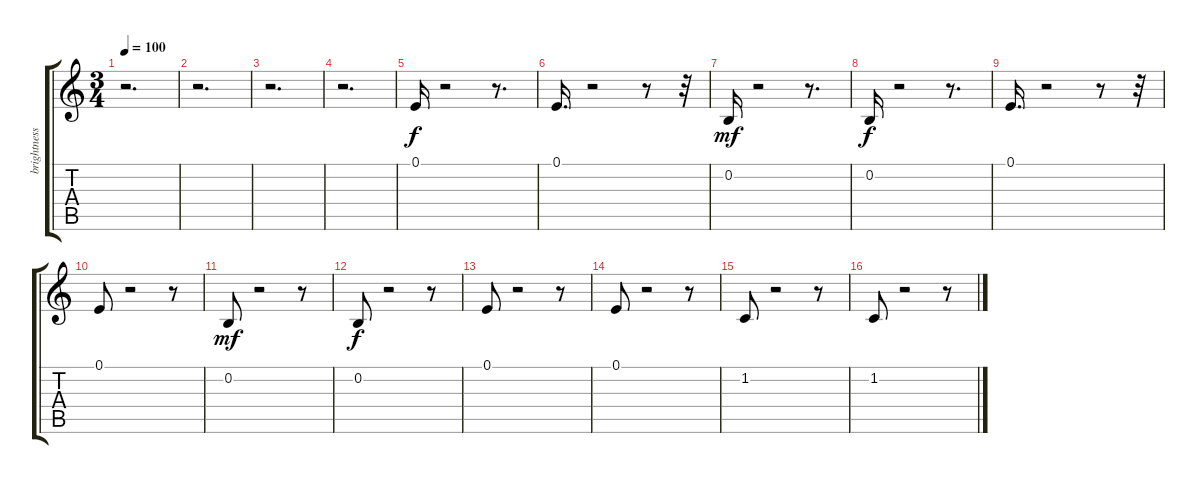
\track ("brightness" "brightness") {instrument fx5brightness}
\staff {score tabs}
\tuning (E4 B3 G3 D3 A2 E2) {hide}
\ts (3 4)
\tempo 100
\clef g2
\ks c
r.2{d dy f} |
r.2{d} |
r.2{d} |
r.2{d} |
0.1.16{volume 11 instrument fx5brightness} r.2 r.8{d} |
0.1.16{d} r.2 r.8 r.32 |
0.2.16{dy mf} r.2 r.8{d} |
0.2.16{dy f} r.2 r.8{d} |
0.1.16{d} r.2 r.8 r.32 |
0.1.8 r.2 r.8 |
0.2.8{dy mf} r.2 r.8 |
0.2.8{dy f} r.2 r.8 |
0.1.8 r.2 r.8 |
0.1.8 r.2 r.8 |
1.2.8 r.2 r.8 |
1.2.8 r.2 r.8
